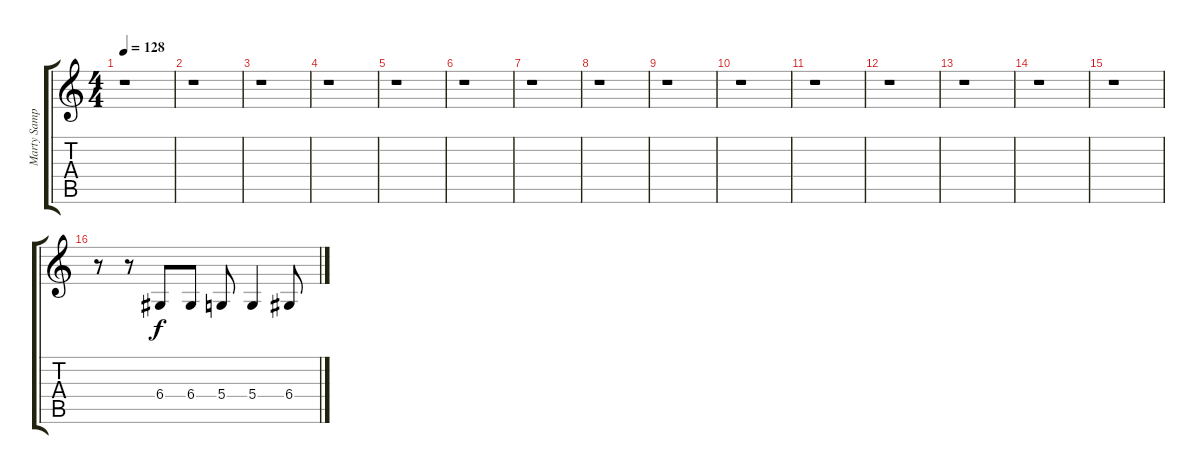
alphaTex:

\track ("Marty Sampson" "Marty Samp") {instrument clarinet}
\staff {score tabs}
\tuning (E4 B3 G3 D3 A2 E2) {hide}
\ts (4 4)
\tempo 128
\clef g2
\ks c
r.1{dy f} |
r.1 |
r.1 |
r.1 |
r.1 |
r.1 |
r.1 |
r.1 |
r.1 |
r.1 |
r.1 |
r.1 |
r.1 |
r.1 |
r.1 |
r.8 r.8 6.4.8 6.4.8 5.4.8 5.4.4 6.4.8
